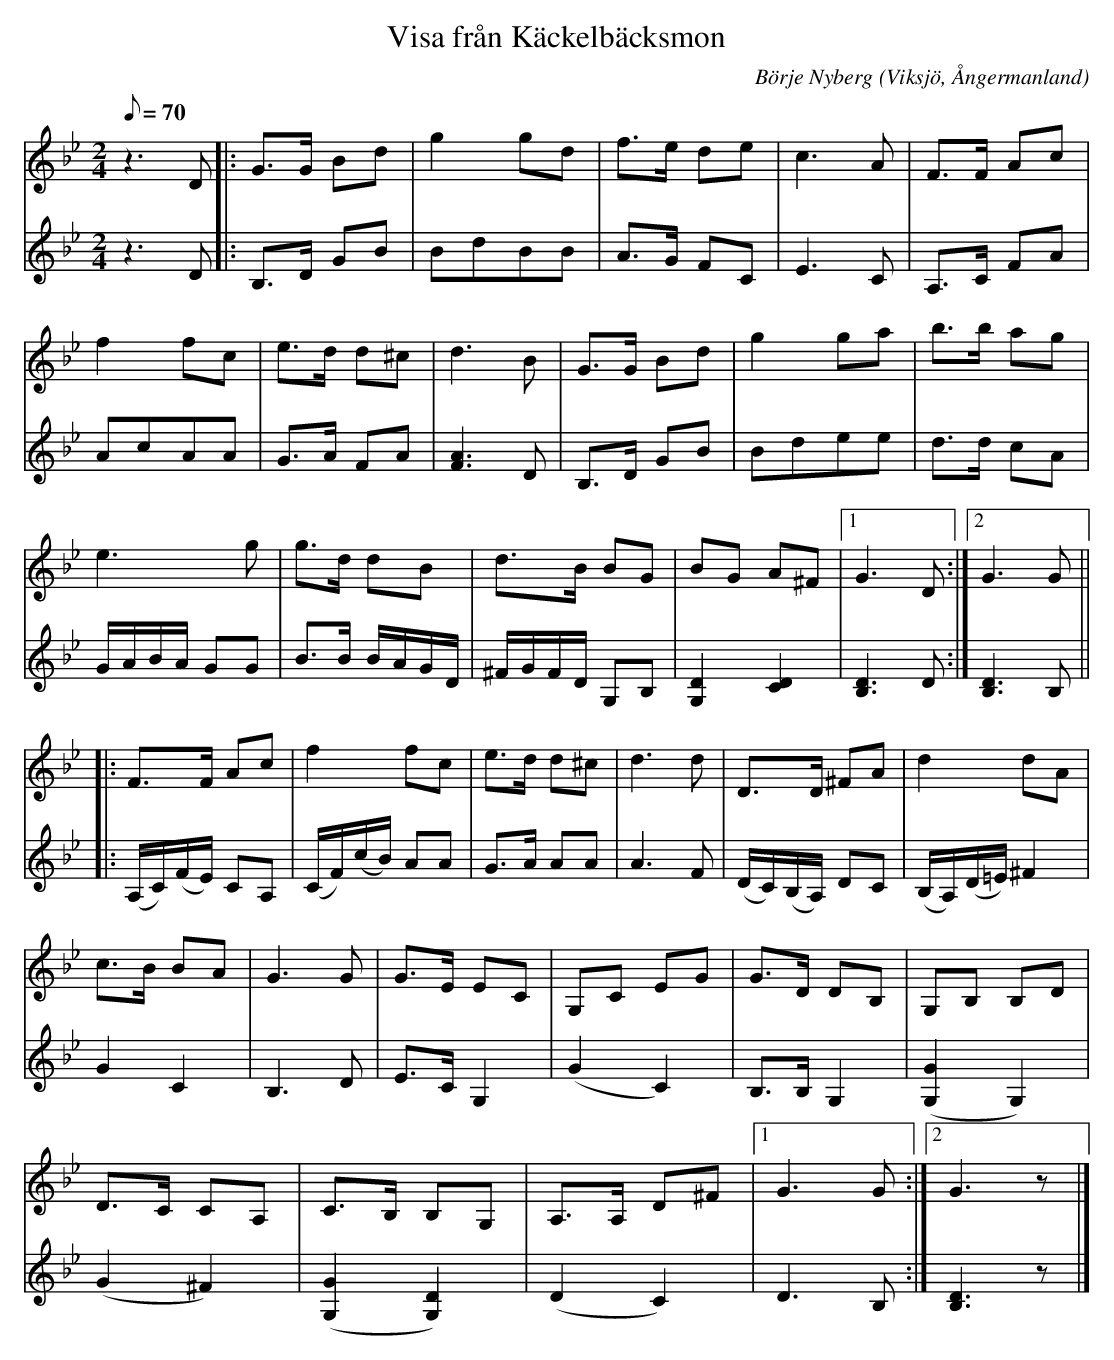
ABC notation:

X:1
T:Visa från Käckelbäcksmon
C:Börje Nyberg
O:Viksjö, Ångermanland
M:2/4
L:1/8
Q:70
K:Gm
V:1
z2> D2|: G>G Bd | g2 gd | f>e de | c2>A2 | F>F Ac |
f2 fc | e>d d^c | d2>B2 | G>G Bd |g2 ga | b>b ag |
e2> g2 | g>d dB |d>B BG |BG A^F |1 G2> D2 :|2 G2> G2 ||
|: F>F Ac | f2 fc | e>d d^c | d2>d2 | D>D ^FA | d2 dA |
c>B BA |G2> G2 | G>E EC | G,C EG | G>D DB, | G,B, B,D |
D>C CA, | C>B, B,G, | A,>A, D^F |1 G2> G2 :|2 G2> z2 |]
V:2
z2> D2 |: B,>D GB| BdBB | A>G FC | E2>C2 | A,>C FA |
AcAA | G>A FA | [A2F2]> D2 | B,>D GB | Bdee | d>d cA |
G/2A/2B/2A/2 GG | B>B B/2A/2G/2D/2 | ^F/2G/2F/2D/2 G,B, | [G,2D2] [C2D2] | [D2B,2]> D2 :| [D2B,2]> B,2 ||
|: (A,/2C/2)(F/2E/2) CA, | (C/2F/2)(c/2B/2) AA | G>A AA | A2> F2 | (D/2C/2)(B,/2A,/2) DC | (B,/2A,/2)(D/2=E/2) ^F2 |
G2 C2 | B,2> D2 | E>C G,2 |(G2 C2) | B,>B, G,2 | ([G,2G2] G,2) |
(G2 ^F2) | ([G2G,2] [D2G,2]) | (D2 C2) | D2> B,2 :| [D2B,2]> z2 |]
